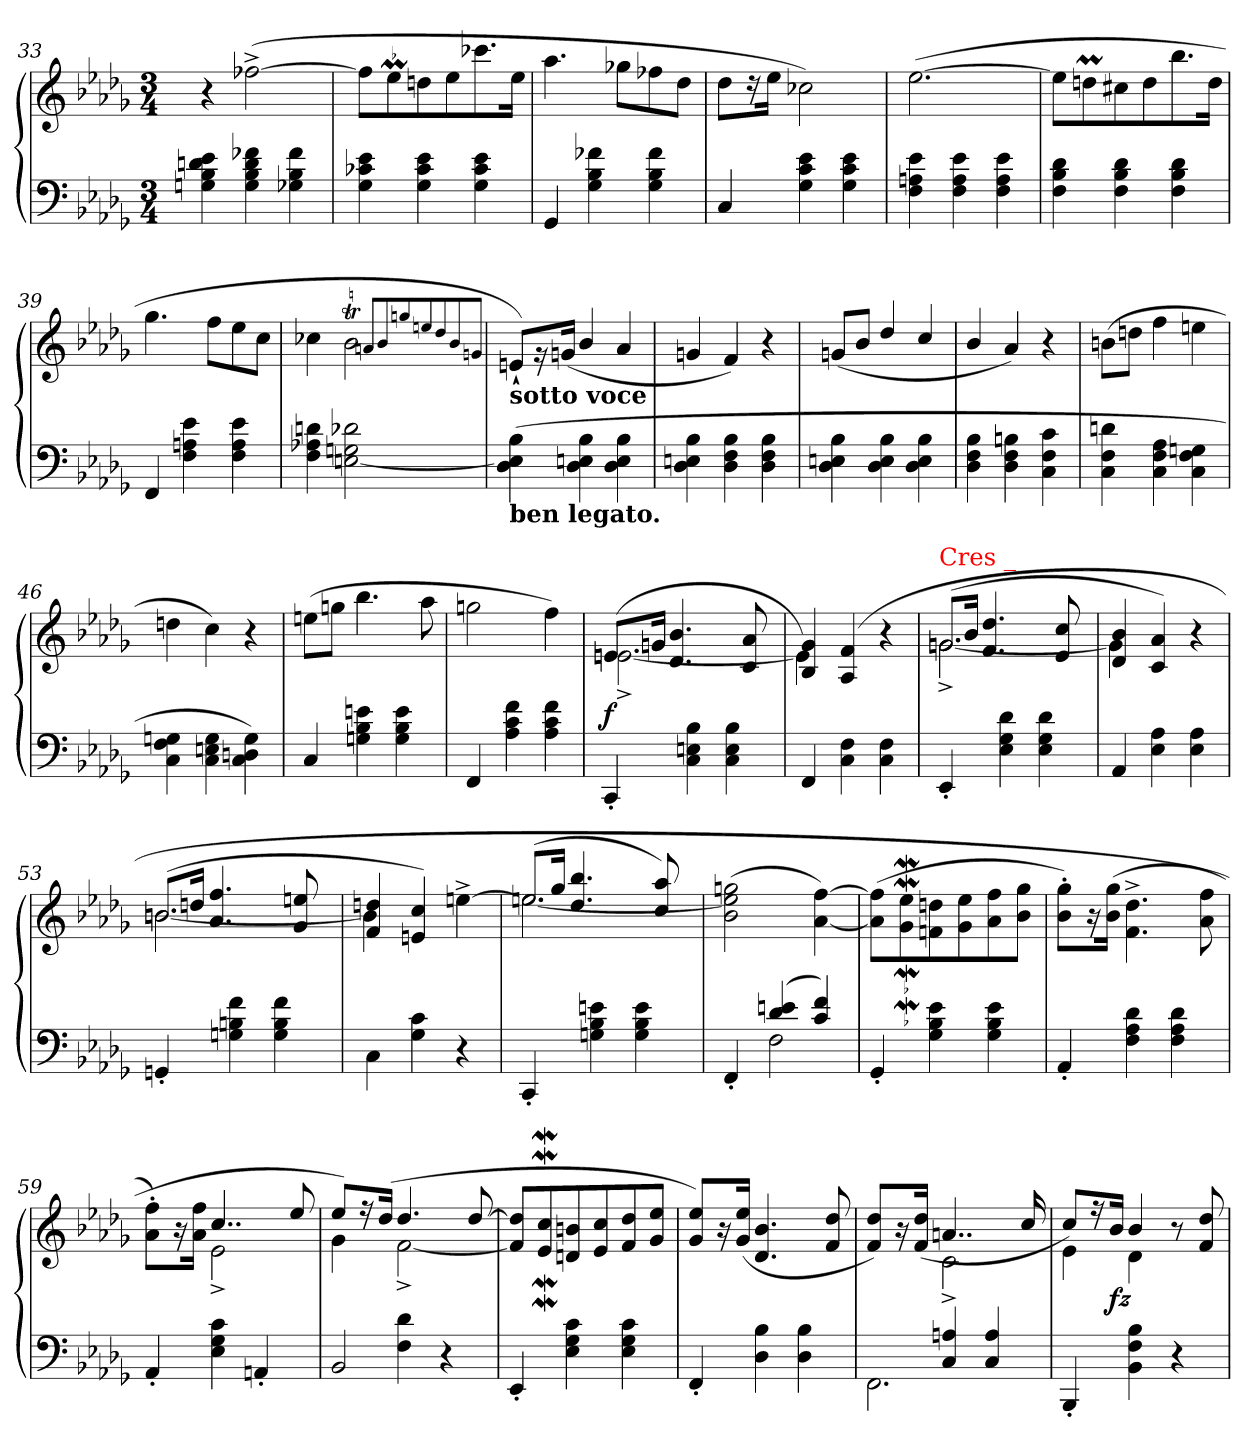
**kern	**kern	**dynam
*part1	*part1	*part1
*staff2	*staff1	*staff1/2
*clefF4	*clefG2	*
*k[b-e-a-d-g-]	*k[b-e-a-d-g-]	*
*D-:	*D-:	*
*M3/4	*M3/4	*
=33	=33	=33
4e- 4dn 4B- 4Gn	4r	.
4f-X 4d 4B- 4G	(>[2ff-X^	.
4f- 4B- 4G-X	.	.
=34	=34	=34
4e- 4c-X 4G-	8ff-L]	.
!	!LO:MOR:acc=-	!
.	8ee-m	.
4e- 4c- 4G-	8ddn	.
.	8ee-	.
4e- 4c- 4G-	8.ccc-X	.
.	16ee-Jk	.
=35	=35	=35
4GG-	4.aa-	.
4f-X 4B- 4G-	.	.
.	8gg-XL	.
4f- 4B- 4G-	8ff-X	.
.	8dd-J	.
=36	=36	=36
4C	8dd-L	.
.	16r	.
.	16ee-Jk	.
4e- 4c 4G-	2cc-X)	.
4e- 4c 4G-	.	.
=37	=37	=37
4e- 4An 4F	(>[2.ee-	.
4e- 4A 4F	.	.
4e- 4A 4F	.	.
=38	=38	=38
4d- 4B- 4F	8ee-L]	.
.	8ddnm	.
4d- 4B- 4F	8cc#X	.
.	8dd	.
4d- 4B- 4F	8.bb-	.
.	16ddJk	.
=39	=39	=39
4FF	4.gg-	.
4e- 4An 4F	.	.
.	8ffL	.
4e- 4A 4F	8ee-	.
.	8ccJ	.
=40	=40	=40
4dn 4A-X 4F	4cc-X	.
2d-X 2Gn [2En	2b-T	.
.	8qan/L	.
.	8qb-/	.
.	8qggn/	.
.	8qeen/	.
.	8qdd-/	.
.	8qb-/	.
.	8qgn/J	.
=41	=41	=41
!	!LO:TX:b:B:t=sotto voce	!
!LO:TX:b:B:t=ben legato.	!	!
(>4B- 4En] 4D-	8en`/L)	.
.	16r	.
.	(<16gnJk	.
4B- 4E 4D-	4b-/	.
4B- 4E 4D-	4a-	.
=42	=42	=42
4B- 4En 4D-	4gn	.
4B- 4F 4D-	4f)	.
4B- 4F 4D-	4r	.
=43	=43	=43
4B- 4En 4D-	(<8gnL	.
.	8b-J	.
4B- 4E 4D-	4dd-/	.
4B- 4E 4D-	4cc/	.
=44	=44	=44
4B- 4F 4D-	4b-/	.
4Bn 4F 4D-	4a-)	.
4c 4F 4C	4r	.
=45	=45	=45
4dn 4F 4C	(>8bnL	.
.	8ddnJ	.
4A- 4F 4C	4ff	.
4Gn 4F 4C	4een	.
=46	=46	=46
4Gn 4F 4C	4ddn	.
4G 4En 4C	4cc)	.
4G 4Dn 4C)	4r	.
=47	=47	=47
4C	(>8eenL	.
.	8ggnJ	.
4en 4B- 4Gn	4.bb-	.
4e 4B- 4G	.	.
.	8aa-	.
=48	=48	=48
4FF	2ggn	.
4f 4c 4A-	.	.
4f 4c 4A-	4ff)	.
=49	=49	=49
!	!LO:N:vis=2.	!
*	*^	*
4CC'	(>8en	[2.en^	f
.	16gnJJ	.	.
.	4.b- 4.d-	.	.
4B- 4En 4C	.	.	.
4B- 4E 4C	.	.	.
.	8a- 8c	.	.
.	16ryy	.	.
=50	=50	=50	=50
4FF	4g- 4B-	4en])	.
4F 4C	(>4f 4A-)	2ryy	.
4F 4C	4r	.	.
=51	=51	=51	=51
!	!LO:TX:a:color=red:t=Cres _	!	!
!	!LO:N:vis=2.	!	!
4EE-'	(>8gn	[2.gn^	.
.	16b-JJ	.	.
.	4.dd- 4.f	.	.
4d- 4G- 4E-	.	.	.
4d- 4G- 4E-	.	.	.
.	8cc 8e-	.	.
.	16ryy	.	.
=52	=52	=52	=52
4AA-	4b- 4d-	4gn]	.
4A- 4E-	4a- 4c)	2ryy	.
4A- 4E-	4r	.	.
=53	=53	=53	=53
!	!LO:N:vis=2.	!	!
4GGn'	(>8bn	[2.bn	.
.	16ddnJJ	.	.
.	4.ff 4.a-	.	.
4f 4Bn 4Gn	.	.	.
4f 4B 4G	.	.	.
.	8een 8g-	.	.
.	16ryy	.	.
=54	=54	=54	=54
4C\	4ddn 4f	4bn]	.
4c 4G-	4cc 4en)	4ryy	.
4r	4ryy	[4ee^	.
=55	=55	=55	=55
!	!LO:N:vis=2.	!	!
4CC'	(>8een	2.een_	.
.	16gg-JJ	.	.
.	4.bb- 4.dd-	.	.
4en 4B- 4Gn	.	.	.
4e 4B- 4G	.	.	.
.	8aa- 8cc)	.	.
.	16ryy	.	.
*	*v	*v	*
=56	=56	=56
*^	*	*
4FF'	4ryy	(>2ggn\ 2een]\ 2b-\	.
(>4en 4d-	2F	.	.
4f 4c)	.	[4ff [4a-)	.
*v	*v	*	*
=57	=57	=57
4GG-'	(>8ff] 8a-]L	.
.	8ee-W 8g-W	.
4e- 4B- 4G-	8ddn 8f	.
.	8ee- 8g-	.
4e- 4B- 4G-	8ff 8a-	.
.	8gg- 8b-J	.
=58	=58	=58
4AA-'	8gg-' 8b-'L)	.
.	16r	.
.	(>16gg- 16b-Jk	.
4d- 4A- 4F	4.dd-^<\ 4.f^<\	.
4d- 4A- 4F	.	.
.	8ff 8a-	.
=59	=59	=59
*	*^	*
4AA-'	4ryy	8ff' 8a-'L)	.
.	.	16r	.
.	.	(>16ff 16a-Jk	.
4c 4G- 4E-	4..cc	2e-^	.
4AAn'	.	.	.
!	!LO:N:vis=8	!	!
.	16ee-	.	.
=60	=60	=60	=60
*^	*	*	*
4ryy	2BB-/)	8ee-L)	4g-	.
.	.	16r	.	.
.	.	(>16dd-Jk	.	.
(>4d-\ 4F\	.	4.dd-	[2f^	.
4r	4ryy	.	.	.
.	.	[8dd-	.	.
*v	*v	*	*	*
*	*v	*v	*
=61	=61	=61
4EE-'	8dd-] 8f]L	.
.	8ccW 8e-W	.
4c 4G- 4E-	8bn 8dn	.
.	8cc 8e-	.
4c 4G- 4E-	8dd- 8f	.
.	8ee- 8g-J	.
=62	=62	=62
4FF'	8ee-/ 8g-/L)	.
.	16r	.
.	(>16ee- 16g-Jk	.
4B- 4D-	4.b- 4.d-	.
4B- 4D-	.	.
.	8dd- 8f	.
=63	=63	=63
*^	*^	*
4ryy	2.FF	8dd-/ 8f/L)	4ryy	.
.	.	16r	.	.
.	.	(>16dd- 16fJk	.	.
4An 4C	.	4..an	2c^	.
4A 4C	.	.	.	.
.	.	16cc	.	.
*v	*v	*	*	*
=64	=64	=64	=64
4BBB-'	8ccL)	4e-	.
.	16r	.	.
.	16b-Jk	.	fz
4B- 4F 4BB-	4b-	4d-	.
4r	8r	4ryy	.
.	8dd- 8f	.	.
*	*v	*v	*
=	=	=
*-	*-	*-
